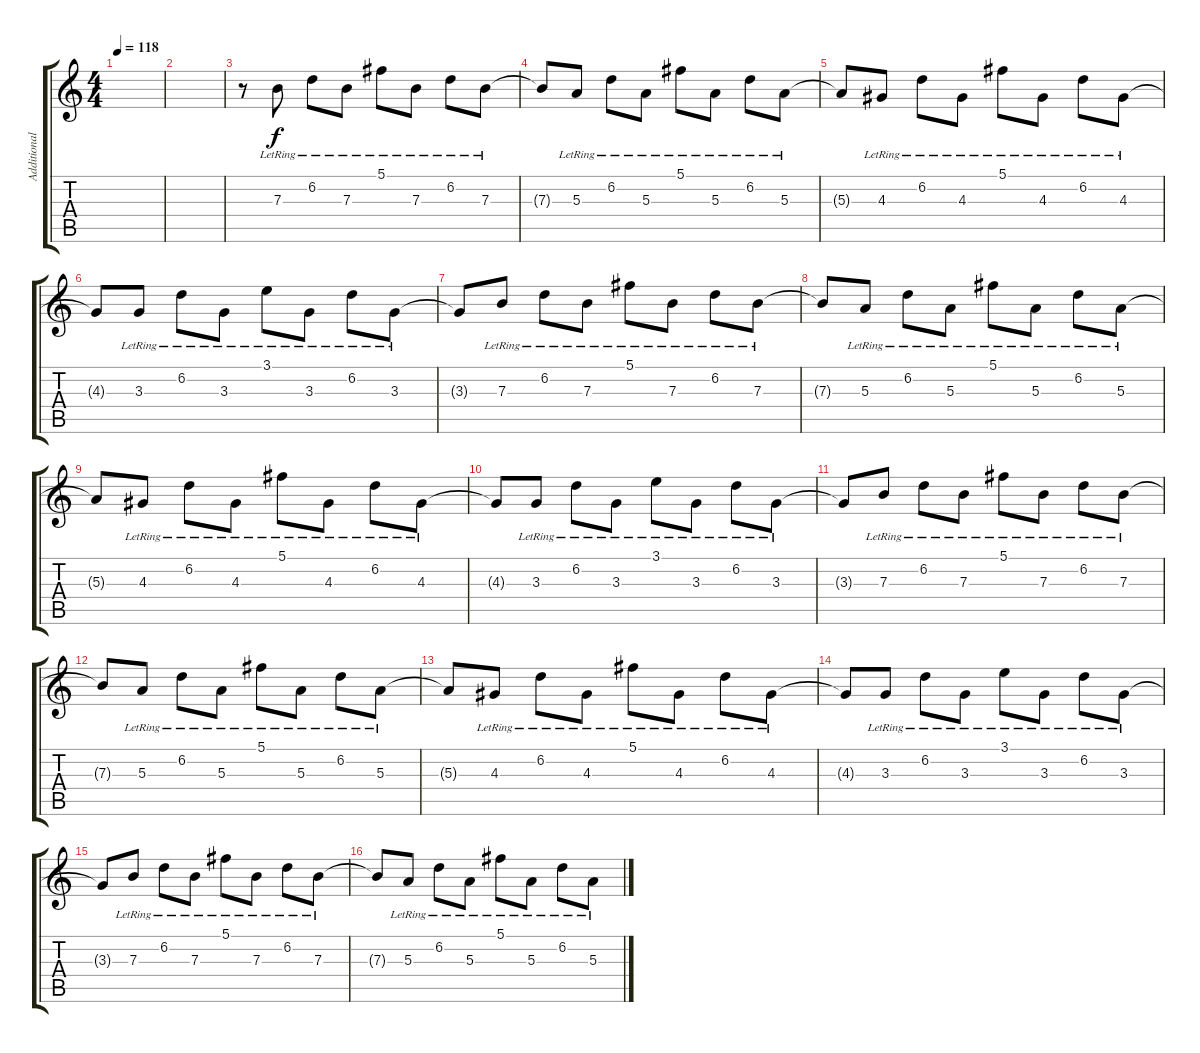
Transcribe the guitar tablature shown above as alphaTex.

\track ("Additional" "Additional") {instrument electricguitarclean}
\staff {score tabs}
\tuning (Db4 Ab3 E3 B2 Gb2 B1) {hide}
\ts (4 4)
\tempo 118
\clef g2
\ks c
|
|
r.8 7.3{lr}.8 6.2{lr}.8 7.3{lr}.8 5.1{lr}.8 7.3{lr}.8 6.2{lr}.8 7.3{lr}.8 |
7.3{t}.8 5.3{lr}.8 6.2{lr}.8 5.3{lr}.8 5.1{lr}.8 5.3{lr}.8 6.2{lr}.8 5.3{lr}.8 |
5.3{t}.8 4.3{lr}.8 6.2{lr}.8 4.3{lr}.8 5.1{lr}.8 4.3{lr}.8 6.2{lr}.8 4.3{lr}.8 |
4.3{t}.8 3.3{lr}.8 6.2{lr}.8 3.3{lr}.8 3.1{lr}.8 3.3{lr}.8 6.2{lr}.8 3.3{lr}.8 |
3.3{t}.8 7.3{lr}.8 6.2{lr}.8 7.3{lr}.8 5.1{lr}.8 7.3{lr}.8 6.2{lr}.8 7.3{lr}.8 |
7.3{t}.8 5.3{lr}.8 6.2{lr}.8 5.3{lr}.8 5.1{lr}.8 5.3{lr}.8 6.2{lr}.8 5.3{lr}.8 |
5.3{t}.8 4.3{lr}.8 6.2{lr}.8 4.3{lr}.8 5.1{lr}.8 4.3{lr}.8 6.2{lr}.8 4.3{lr}.8 |
4.3{t}.8 3.3{lr}.8 6.2{lr}.8 3.3{lr}.8 3.1{lr}.8 3.3{lr}.8 6.2{lr}.8 3.3{lr}.8 |
3.3{t}.8 7.3{lr}.8 6.2{lr}.8 7.3{lr}.8 5.1{lr}.8 7.3{lr}.8 6.2{lr}.8 7.3{lr}.8 |
7.3{t}.8 5.3{lr}.8 6.2{lr}.8 5.3{lr}.8 5.1{lr}.8 5.3{lr}.8 6.2{lr}.8 5.3{lr}.8 |
5.3{t}.8 4.3{lr}.8 6.2{lr}.8 4.3{lr}.8 5.1{lr}.8 4.3{lr}.8 6.2{lr}.8 4.3{lr}.8 |
4.3{t}.8 3.3{lr}.8 6.2{lr}.8 3.3{lr}.8 3.1{lr}.8 3.3{lr}.8 6.2{lr}.8 3.3{lr}.8 |
3.3{t}.8 7.3{lr}.8 6.2{lr}.8 7.3{lr}.8 5.1{lr}.8 7.3{lr}.8 6.2{lr}.8 7.3{lr}.8 |
7.3{t}.8 5.3{lr}.8 6.2{lr}.8 5.3{lr}.8 5.1{lr}.8 5.3{lr}.8 6.2{lr}.8 5.3{lr}.8
